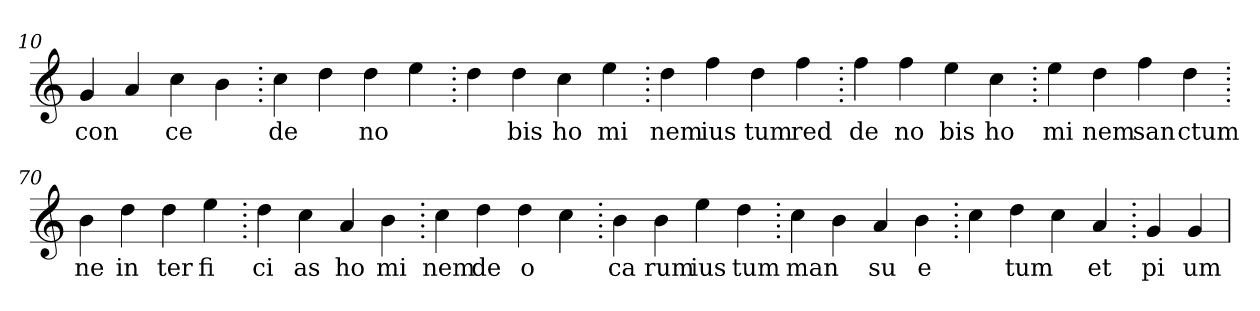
**kern	**text
*part1	*part1
*staff1	*staff1
*clefG2	*
=10.	=10.
4g	con
4a	.
4cc	ce
4b	.
=20.	=20.
4cc	de
4dd	.
4dd	no
4ee	.
=30.	=30.
4dd	.
4dd	bis
4cc	ho
4ee	mi
=40.	=40.
4dd	nem
4ff	ius
4dd	tum
4ff	red
=50.	=50.
4ff	de
4ff	no
4ee	bis
4cc	ho
=60.	=60.
4ee	mi
4dd	nem
4ff	san
4dd	ctum
=70.	=70.
4b	ne
4dd	in
4dd	ter
4ee	fi
=80.	=80.
4dd	ci
4cc	as
4a	ho
4b	mi
=90.	=90.
4cc	nem
4dd	de
4dd	o
4cc	.
=100.	=100.
4b	ca
4b	rum
4ee	ius
4dd	tum
=110.	=110.
4cc	man
4b	.
4a	su
4b	e
=120.	=120.
4cc	.
4dd	tum
4cc	.
4a	et
=130.	=130.
4g	pi
4g	um
=	=
*-	*-
